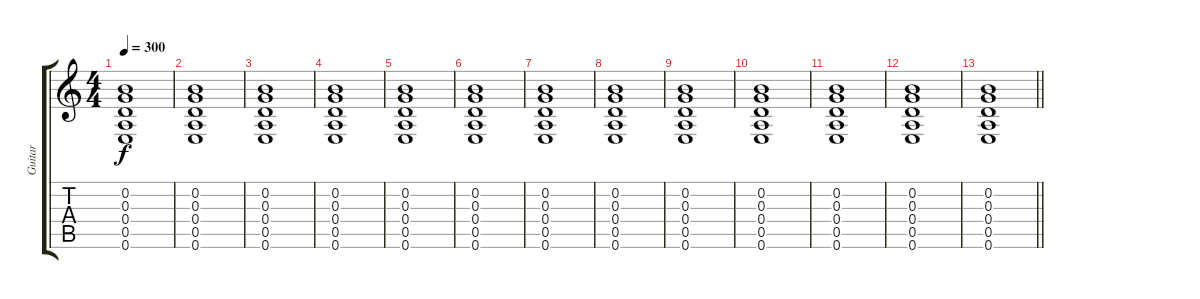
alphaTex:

\track ("Guitar" "Guitar") {instrument overdrivenguitar}
\staff {score tabs}
\tuning (E4 B3 G3 D3 A2 E2) {hide}
\ts (4 4)
\tempo 300
\clef g2
\ks c
(0.2 0.3 0.4 0.5 0.6).1{dy f instrument guitarfretnoise} |
(0.2 0.3 0.4 0.5 0.6).1{instrument guitarfretnoise} |
(0.2 0.3 0.4 0.5 0.6).1{instrument guitarfretnoise} |
(0.2 0.3 0.4 0.5 0.6).1{instrument guitarfretnoise} |
(0.2 0.3 0.4 0.5 0.6).1{instrument guitarfretnoise} |
(0.2 0.3 0.4 0.5 0.6).1{instrument guitarfretnoise} |
(0.2 0.3 0.4 0.5 0.6).1{instrument guitarfretnoise} |
(0.2 0.3 0.4 0.5 0.6).1{instrument guitarfretnoise} |
(0.2 0.3 0.4 0.5 0.6).1{instrument guitarfretnoise} |
(0.2 0.3 0.4 0.5 0.6).1{instrument guitarfretnoise} |
(0.2 0.3 0.4 0.5 0.6).1{instrument guitarfretnoise} |
(0.2 0.3 0.4 0.5 0.6).1{instrument guitarfretnoise} |
\barLineRight lightlight
(0.2 0.3 0.4 0.5 0.6).1{instrument guitarfretnoise}
